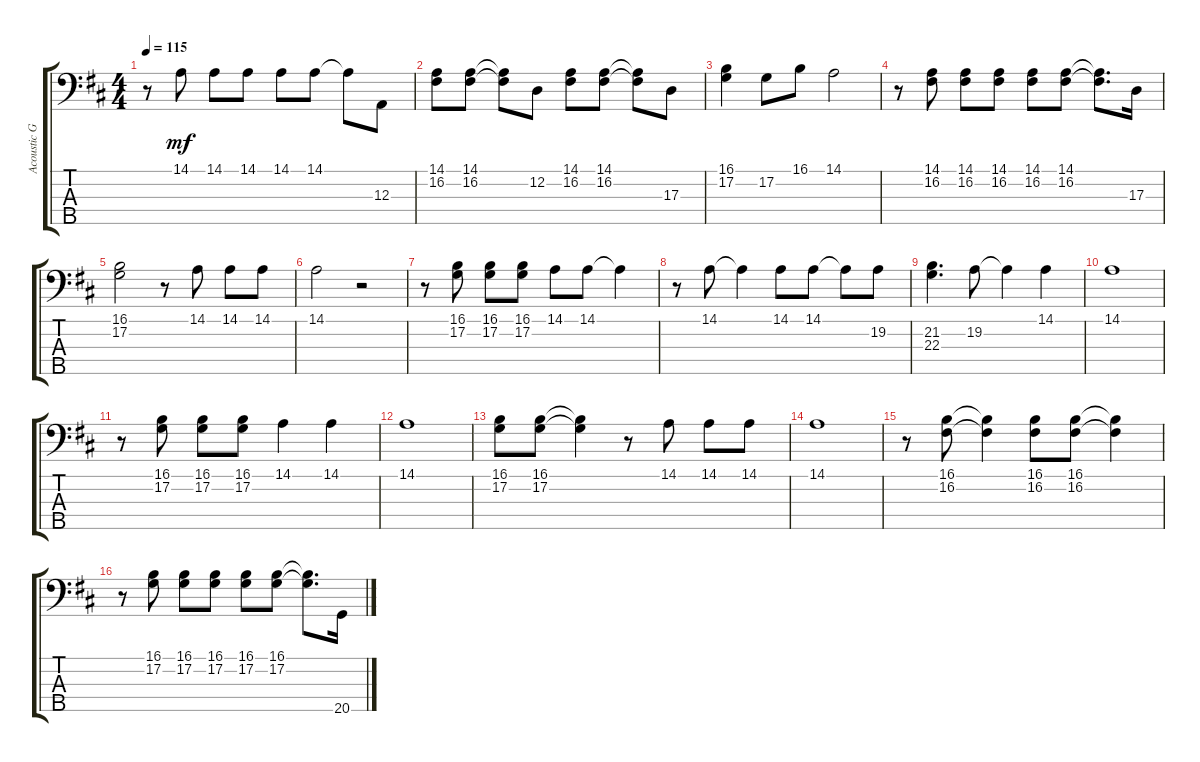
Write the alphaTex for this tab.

\track ("Acoustic Grand Piano (Staff 2)" "Acoustic G") {instrument acousticgrandpiano}
\staff {score tabs}
\tuning (G2 D2 A1 E1 B0) {hide}
\ts (4 4)
\tempo 115
\clef f4
\ks bminor
r.8{dy mf} 14.1.8 14.1.8 14.1.8 14.1.8 14.1.8 14.1{t}.8 12.3.8 |
(14.1 16.2).8 (14.1 16.2).8 (14.1{t} 16.2{t}).8 12.2.8 (14.1 16.2).8 (14.1 16.2).8 (14.1{t} 16.2{t}).8 17.3.8 |
(16.1 17.2).4 17.2.8 16.1.8 14.1.2 |
r.8 (14.1 16.2).8 (14.1 16.2).8 (14.1 16.2).8 (14.1 16.2).8 (14.1 16.2).8 (14.1{t} 16.2{t}).8{d} 17.3.16 |
(16.1 17.2).2 r.8 14.1.8 14.1.8 14.1.8 |
14.1.2 r.2 |
r.8 (16.1 17.2).8 (16.1 17.2).8 (16.1 17.2).8 14.1.8 14.1.8 14.1{t}.4 |
r.8 14.1.8 14.1{t}.4 14.1.8 14.1.8 14.1{t}.8 19.2.8 |
(21.2 22.3).4{d} 19.2.8 19.2{t}.4 14.1.4 |
14.1.1 |
r.8 (16.1 17.2).8 (16.1 17.2).8 (16.1 17.2).8 14.1.4 14.1.4 |
14.1.1 |
(16.1 17.2).8 (16.1 17.2).8 (16.1{t} 17.2{t}).4 r.8 14.1.8 14.1.8 14.1.8 |
14.1.1 |
r.8 (16.1 16.2).8 (16.1{t} 16.2{t}).4 (16.1 16.2).8 (16.1 16.2).8 (16.1{t} 16.2{t}).4 |
r.8 (16.1 17.2).8 (16.1 17.2).8 (16.1 17.2).8 (16.1 17.2).8 (16.1 17.2).8 (16.1{t} 17.2{t}).8{d} 20.5.16
